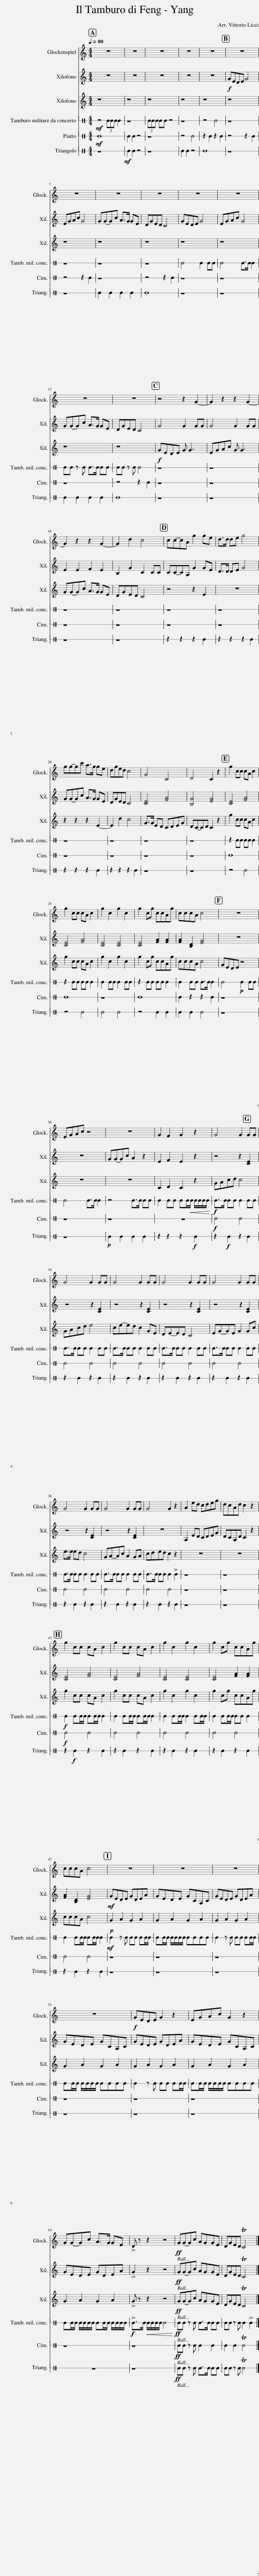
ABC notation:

X:1
%%score 1 2 3 4 5 6
L:1/8
Q:1/4=80
M:4/4
I:linebreak $
K:C
V:1 treble transpose=24
V:2 treble transpose=12
V:3 treble transpose=12
V:4 perc stafflines=1
K:none
V:5 perc stafflines=1
K:none
V:6 perc stafflines=1
K:none
V:1
 z8 | z8 | z8 | z8 | z8 | %5
 z8 |$ z8 | z8 | z8 | z8 | %10
 z8 |$ z8 | z8 | z4 z2 G2- | G2 z2 z2 G2- |$ %15
 G2 z2 z2 G2- | G2 d2 c4 | cc-cA g2 ge | d>d de g4 |$ gg-gc' a>g ge | %20
 dged c4 | G4 C4 | D4 C2 z2 | g2 cc cA c2 |$ g2 cc cA c2 | %25
 g2 c2 g2 c2 | g2 cg ccAg | cccA c4 | z8 |$ EGAc z4 | %30
 z8 | G2 F2 G2 z2 | G4 G2 GG |$ G4 G2 GG | G4 G2 GG | %35
 G4 G2 GG | G4 G2 GG |$ G4 G2 GG | G4 G2 GG | G4 G2 z2 | %40
 A2 ed cdeg | dcAd c2 z2 |$ g2 cc cA c2 | g2 cc cA c2 | g2 c2 g2 c2 | %45
 g2 cg ccAg |$ cccA c4 | z8 | z8 | z8 |$ %50
 z8 |!f! GEDE G2 z2 | EGAc G2 z2 |$ GG-Gc A>G GE | !>!D z z2 z4 | %55
!ff! GG-Gc AGGE | DGED TC4 |] %57
V:2
 z8 | z8 | z8 | z8 | z8 | %5
!f! GEDE G4 |$ EGAc G4 | GG-Gc A>G GE | DGED C4 | GEDE G4 | %10
 EGAc G4 |$ GG-Gc A>G GE | DGED C4 | G4 G2 GG | G4 G2 GG |$ %15
 E2 E2 F2 E2 | B,2 G2 C2 CC | CC-CA, G2 GE | D>D DE G4 |$ GG-Gc A>G GE | %20
 DGED C4 | [CE]4 [FA]4 | [B,G]4 [EG]4 | [CE]4 [FA]4 |$ [CE]4 [FA]4 | %25
 [CE]4 [CE]4 | [CE]4 [FA]2 [FA]2 | [FA]2 [B,D]2 [EG]4 | z8 |$ z8 | %30
 GG-Gc A2 z2 | E2 F2 E2 z2 | z4 z2 [CE]2 |$ z4 z2 [CE]2 | z4 z2 [CE]2 | %35
 z4 z2 [CE]2 | z4 z2 [CE]2 |$ z4 z2 [CE]2 | z4 z2 [CE]2 | z8 | %40
 A,2 ED CDEG | DCA,D C2 z2 |$ [CE]4 [FA]4 | [CE]4 [FA]4 | [CE]4 [CE]4 | %45
 [CE]4 [FA]2 [FA]2 |$ [FA]2 [B,D]2 [EG]4 |!mf! GEDE GDEA | GEDE GCA,C | GEDE GDEA |$ %50
 GEDE GCA,C | GEDE GDEA | GEDE GCA,C |$ GEDE GDEA | !>!G2 z2 z4 | %55
!ff! GG-Gc AGGE | DGED TC4 |] %57
V:3
 z8 | z8 | z8 | z8 | z8 | %5
 z8 |$ z8 | z8 | z8 | z8 | %10
 z8 |$ z8 | z8 |!f! GEDE G G3 | EGAc G G3 |$ %15
 GG-Gc A>G GE | DGED C4 | z4 z2 E2 | z8 |$ z2 z2 z2 E2- | %20
 E2 d2 c4 | G>G ED CDEG | DC-CD C2 z2 | g2 cc cA c2 |$ g2 cc cA c2 | %25
 g2 c2 g2 c2 | g2 cg ccAg | cccA c4 | GEDE z4 |$ z8 | %30
 z8 | C2 D2 C2 z2 | GAcd c4 |$ GAcd e4 | ce-ed c2 GE | %35
 DE-ED C4 | EG-GE G2 Gc |$ e>e ed c4 | GA-Ac A2 GA | cded c2 z2 | %40
 z8 | z8 |$ g2 cc cA c2 | g2 cc cA c2 | g2 c2 g2 c2 | %45
 g2 cg ccAg |$ cccA c4 |!p! G2 A2 G2 A2 | G2 A2 G2 A2 | G2 A2 G2 A2 |$ %50
 G2 A2 G2 A2 | G2 A2 G2 A2 | G2 A2 G2 A2 |$ G2 A2 G2 A2 | !>!G z z2 z4 | %55
!ff! GG-Gc AGGE | DGED TC4 |] %57
V:4
!mf! z4 (3EEE E2 | z8 | (3EEE EE z4 | z8 | z4 E4 | %5
 z8 |$ z8 | z8 | z8 | E4 E2 EE | %10
 E4 E>E E2 |$ EE z E E>E EE | EE z E E4 | z8 | z8 |$ %15
 z8 | z8 | z8 | z8 |$ z8 | %20
 z8 | z8 | z8 | z2 EE EE E2 |$ z2 EE EE E2 | %25
 E2 EE E2 EE | z2 EE EE E2 | E2 EE E>E E2 | E4!p! E2 EE |$ E4 E>E E2 | %30
 z4 E>E EE | E2 EE EE/!<(!E/ E/E/E/E/!<)! |!f! E>E EE E2 EE |$ E>E EE E2 EE | E>E EE E2 EE | %35
 E>E EE E2 EE | E>E EE E2 EE |$ E>E EE E2 EE | E>E EE E2 EE | E>E EE E2 !>!E2 | %40
 z8 | z8 |$!f! E2 EE/E/ EE/E/ E2 | E2 EE/E/ EE/E/ E2 | E2 EE/E/ E2 EE/E/ | %45
 E2 EE/E/ EE E2 |$ E2 EE/E/ EE/E/ E2 |!mf! E2 z E EE EE/E/ | EE/E/ E/E/E/E/ EEEE | E2 z E EE EE/E/ |$ %50
 EE/E/ E/E/E/E/ EEEE | E2 z E EE EE/E/ | EE/E/ E/E/E/E/ EEEE |$ EE/E/ E/E/E/E/ EE/E/ E/E/E/E/ |!f! !>!E>E!<(! E/E/E/E/ E4!<)! | %55
!ff! EE z E E>E EE | EE z E E2 !>!E2 |] %57
V:5
!mf! E8 | E2 E2 z4 | z8 | z4 E4 | z2 E2 z2 E2 | %5
 z4 z2 E2 |$ z4 z2 E2 | z8 | z4 z2 E2 | z8 | %10
 z8 |$ z8 | z4 z2 E2 | z8 | z8 |$ %15
 z8 | z8 | z8 | z8 |$ z8 | %20
 z8 | z8 | z8 | E8 |$ E8 | %25
 z8 | E8 | E2 z2 z2 E2 | z8 |$ z8 | %30
 z8 | z8 |!f! E4 E4 |$ E4 E4 | E4 E4 | %35
 E4 E4 | E4 E4 |$ E4 E4 | E4 E4 | E4 E4 | %40
 z8 | z8 |$!f! E4 E4 | E4 E4 | E4 E4 | %45
 E4 E4 |$ E4 E4 | z8 | z8 | z8 |$ %50
 z8 | z8 | z8 |$ z8 | z8 | %55
!ff! EE z E E2 E2 | E2 E2 TE4 |] %57
V:6
 z8 |!mf! E2 E2 z4 | z8 | E2 E2 z4 | E8 | %5
 z8 |$ z8 | E2 E2 E2 E2 | E8 | z8 | %10
 z8 |$ E2 E2 E2 E2 | E8 | z8 | z8 |$ %15
 z8 | z8 | z2 z2 z2 E2 | z2 z2 z2 E2 |$ z2 z2 z2 E2 | %20
 z2 z2 z2 E2 | z8 | z8 | z4 E4 |$ z4 E4 | %25
 E4 E4 | z4 E2 E2 | E2 E2 E4 | z8 |$ z8 | %30
!p! E2 E2 E2 E2 | z2 z2 z2!f! E2 | z2!f! E2 z2 E2 |$ z2 E2 z2 E2 | z2 E2 z2 E2 | %35
 z2 E2 z2 E2 | z2 E2 z2 E2 |$ z2 E2 z2 E2 | z2 E2 z2 E2 | z2 E2 z2 E2 | %40
 z8 | z8 |$ z2!f! E2 z2 E2 | z2 E2 z2 E2 | z2 E2 z2 E2 | %45
 z2 E2 z2 E2 |$ z2 E2 z2 E2 | z8 | z8 | z8 |$ %50
 z8 | z8 | z8 |$ z8 | z8 | %55
!ff! EE z E E>E EE | EE z E TE4 |] %57
